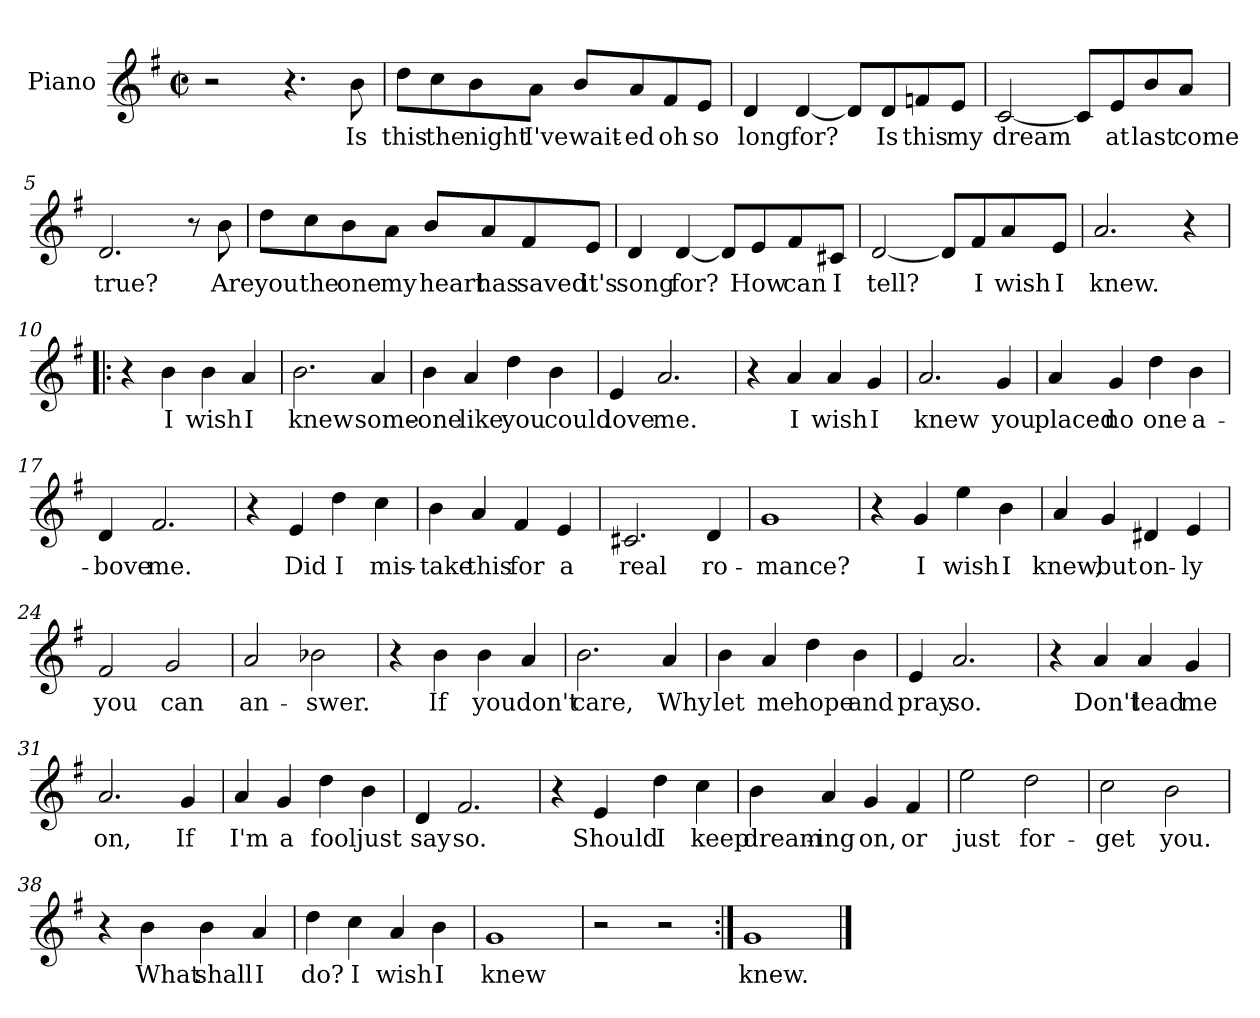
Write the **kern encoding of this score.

**kern	**text
*part1	*part1
*staff1	*staff1
*I"Piano	*
*I'Pno.	*
*clefG2	*
*k[f#]	*
*G:	*
*M2/2	*
*met(c|)	*
=1	=1
2r	.
4.r	.
8b\	Is
=2	=2
8dd\L	this
8cc\	the
8b\	night
8a\J	I've
8b/L	wait-
8a/	-ed
8f#/	oh
8e/J	so
=3	=3
4d/	long
[4d/	for?
8d/L]	.
8d/	Is
8fn/	this
8e/J	my
=4	=4
[2c/	dream
8c/L]	.
8e/	at
8b/	last
8a/J	come
!!LO:LB:g=z
=5	=5
2.d/	true?
8r	.
8b\	Are
=6	=6
8dd\L	you
8cc\	the
8b\	one
8a\J	my
8b/L	heart
8a/	has
8f#/	saved
8e/J	it's
=7	=7
4d/	song
[4d/	for?
8d/L]	.
8e/	How
8f#/	can
8c#X/J	I
=8	=8
[2d/	tell?
8d/L]	.
8f#/	I
8a/	wish
8e/J	I
!!LO:LB:g=z
=9	=9
2.a/	knew.
4r	.
=10!|:	=10!|:
4r	.
4b\	I
4b\	wish
4a/	I
=11	=11
2.b\	knew
4a/	some-
=12	=12
4b\	-one
4a/	like
4dd\	you
4b\	could
=13	=13
4e/	love
2.a/	me.
!!LO:LB:g=z
=14	=14
4r	.
4a/	I
4a/	wish
4g/	I
=15	=15
2.a/	knew
4g/	you
=16	=16
4a/	placed
4g/	no
4dd\	one
4b\	a-
=17	=17
4d/	-bove
2.f#/	me.
=18	=18
4r	.
4e/	Did
4dd\	I
4cc\	mis-
=19	=19
4b\	-take
4a/	this
4f#/	for
4e/	a
!!LO:LB:g=z
=20	=20
2.c#X/	real
4d/	ro-
=21	=21
1g	-mance?
=22	=22
4r	.
4g/	I
4ee\	wish
4b\	I
=23	=23
4a/	knew,
4g/	but
4d#X/	on-
4e/	-ly
=24	=24
2f#/	you
2g/	can
=25	=25
2a/	an-
2b-X\	-swer.
!!LO:LB:g=z
=26	=26
4r	.
4b\	If
4b\	you
4a/	don't
=27	=27
2.b\	care,
4a/	Why
=28	=28
4b\	let
4a/	me
4dd\	hope
4b\	and
=29	=29
4e/	pray
2.a/	so.
=30	=30
4r	.
4a/	Don't
4a/	lead
4g/	me
=31	=31
2.a/	on,
4g/	If
!!LO:LB:g=z
=32	=32
4a/	I'm
4g/	a
4dd\	fool
4b\	just
=33	=33
4d/	say
2.f#/	so.
=34	=34
4r	.
4e/	Should
4dd\	I
4cc\	keep
=35	=35
4b\	dream-
4a/	-ing
4g/	on,
4f#/	or
=36	=36
2ee\	just
2dd\	for-
=37	=37
2cc\	-get
2b\	you.
!!LO:LB:g=z
=38	=38
4r	.
4b\	What
4b\	shall
4a/	I
=39	=39
4dd\	do?
4cc\	I
4a/	wish
4b\	I
=40	=40
1g	knew
=41	=41
2r	.
2r	.
=42:|!	=42:|!
1g	knew.
==	==
*-	*-
